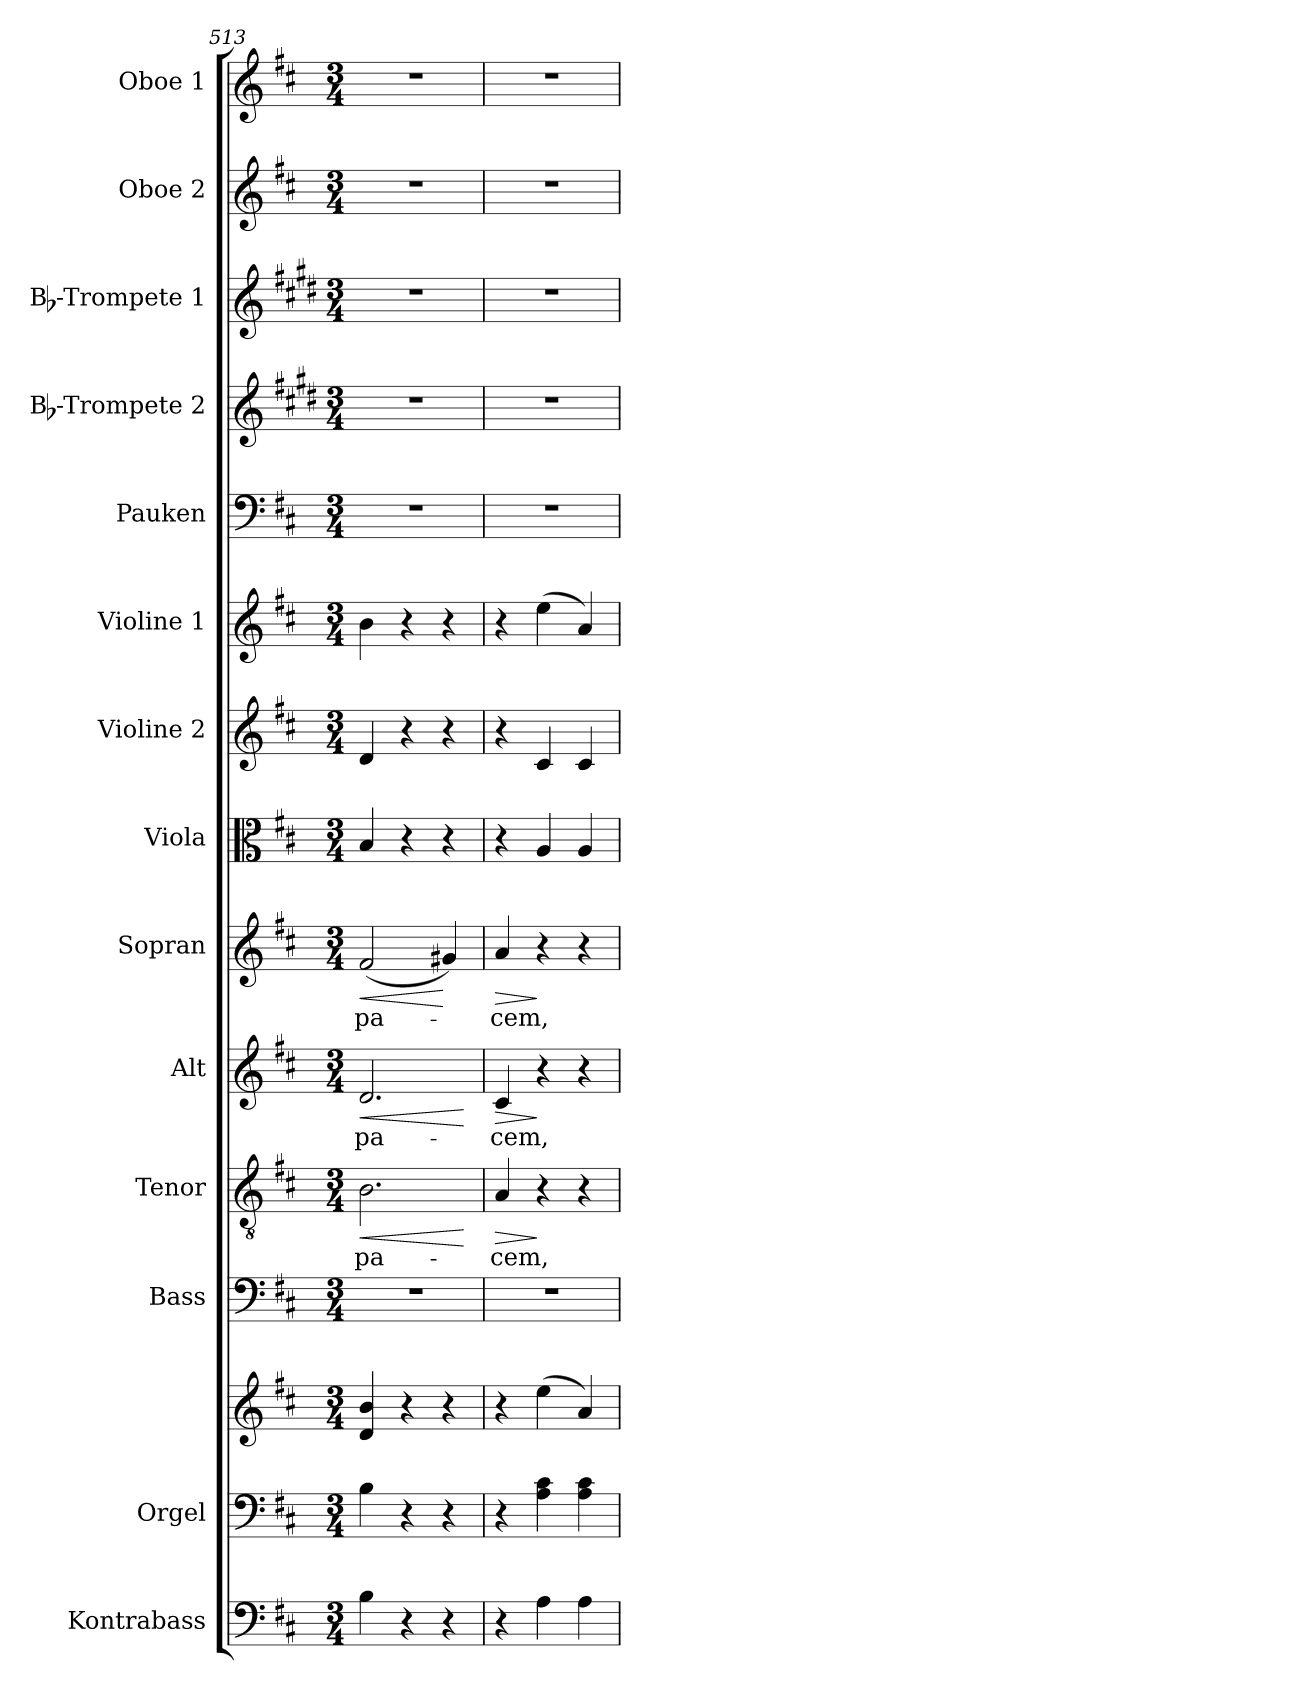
**kern	**kern	**kern	**kern	**kern	**text	**dynam	**kern	**text	**dynam	**kern	**text	**dynam	**kern	**kern	**kern	**kern	**kern	**kern	**kern	**kern
*part14	*part13	*part13	*part12	*part11	*part11	*part11	*part10	*part10	*part10	*part9	*part9	*part9	*part8	*part7	*part6	*part5	*part4	*part3	*part2	*part1
*staff15	*staff14	*staff13	*staff12	*staff11	*staff11	*staff11	*staff10	*staff10	*staff10	*staff9	*staff9	*staff9	*staff8	*staff7	*staff6	*staff5	*staff4	*staff3	*staff2	*staff1
*I"Kontrabass	*I"Orgel	*	*I"Bass	*I"Tenor	*	*	*I"Alt	*	*	*I"Sopran	*	*	*I"Viola	*I"Violine 2	*I"Violine 1	*I"Pauken	*I"Bb-Trompete 2	*I"Bb-Trompete 1	*I"Oboe 2	*I"Oboe 1
*I'Kb.	*I'Org.	*	*I'B.	*I'T.	*	*	*I'A.	*	*	*I'S.	*	*	*I'Vla.	*I'Vl. 2	*I'Vl. 1	*I'Pk.	*I'Bb Trp. 2	*I'Bb Trp. 1	*I'Ob. 2	*I'Ob. 1
*clefF4	*clefF4	*clefG2	*clefF4	*clefGv2	*	*	*clefG2	*	*	*clefG2	*	*	*clefC3	*clefG2	*clefG2	*clefF4	*clefG2	*clefG2	*clefG2	*clefG2
*ITrd7c12	*	*	*	*	*	*	*	*	*	*	*	*	*	*	*	*	*ITrd1c2	*ITrd1c2	*	*
*k[f#c#]	*k[f#c#]	*k[f#c#]	*k[f#c#]	*k[f#c#]	*	*	*k[f#c#]	*	*	*k[f#c#]	*	*	*k[f#c#]	*k[f#c#]	*k[f#c#]	*k[f#c#]	*k[f#c#]	*k[f#c#]	*k[f#c#]	*k[f#c#]
*D:	*D:	*D:	*D:	*D:	*	*	*D:	*	*	*D:	*	*	*D:	*D:	*D:	*D:	*D:	*D:	*D:	*D:
*M3/4	*M3/4	*M3/4	*M3/4	*M3/4	*	*	*M3/4	*	*	*M3/4	*	*	*M3/4	*M3/4	*M3/4	*M3/4	*M3/4	*M3/4	*M3/4	*M3/4
=513	=513	=513	=513	=513	=513	=513	=513	=513	=513	=513	=513	=513	=513	=513	=513	=513	=513	=513	=513	=513
!	!	!	!	!	!LO:LY:b	!LO:HP:b	!	!LO:LY:b	!LO:HP:b	!	!LO:LY:b	!LO:HP:b	!	!	!	!	!	!	!	!
4BB\	4B\	4d/ 4b/	2.r	2.B\	pa-	<	2.d/	pa-	<	(<2f#/	pa-	<	4B/	4d/	4b\	2.r	2.r	2.r	2.r	2.r
4r	4r	4r	.	.	.	.	.	.	.	.	.	.	4r	4r	4r	.	.	.	.	.
4r	4r	4r	.	.	.	.	.	.	.	4g#X/)	.	[	4r	4r	4r	.	.	.	.	.
.	.	.	.	.	.	[	.	.	[	.	.	.	.	.	.	.	.	.	.	.
=514	=514	=514	=514	=514	=514	=514	=514	=514	=514	=514	=514	=514	=514	=514	=514	=514	=514	=514	=514	=514
!	!	!	!	!	!LO:LY:b	!LO:HP:b	!	!LO:LY:b	!LO:HP:b	!	!LO:LY:b	!LO:HP:b	!	!	!	!	!	!	!	!
4r	4r	4r	2.r	4A/	-cem,	>	4c#/	-cem,	>	4a/	-cem,	>	4r	4r	4r	2.r	2.r	2.r	2.r	2.r
4AA\	4A\ 4c#\	(>4ee\	.	4r	.	]	4r	.	]	4r	.	]	4A/	4c#/	(>4ee\	.	.	.	.	.
4AA\	4A\ 4c#\	4a/)	.	4r	.	.	4r	.	.	4r	.	.	4A/	4c#/	4a/)	.	.	.	.	.
=	=	=	=	=	=	=	=	=	=	=	=	=	=	=	=	=	=	=	=	=
*-	*-	*-	*-	*-	*-	*-	*-	*-	*-	*-	*-	*-	*-	*-	*-	*-	*-	*-	*-	*-
